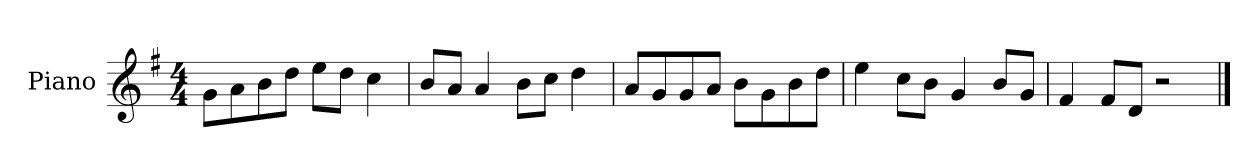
**kern
*part1
*staff1
*I"Piano
*I'P-no
*clefG2
*k[f#]
*M4/4
*MM90
=1
8g\L
8a\
8b\
8dd\J
8ee\L
8dd\J
4cc\
=2
8b/L
8a/J
4a/
8b\L
8cc\J
4dd\
=3
8a/L
8g/
8g/
8a/J
8b\L
8g\
8b\
8dd\J
=4
4ee\
8cc\L
8b\J
4g/
8b/L
8g/J
=5
4f#/
8f#/L
8d/J
2r
==
*-
